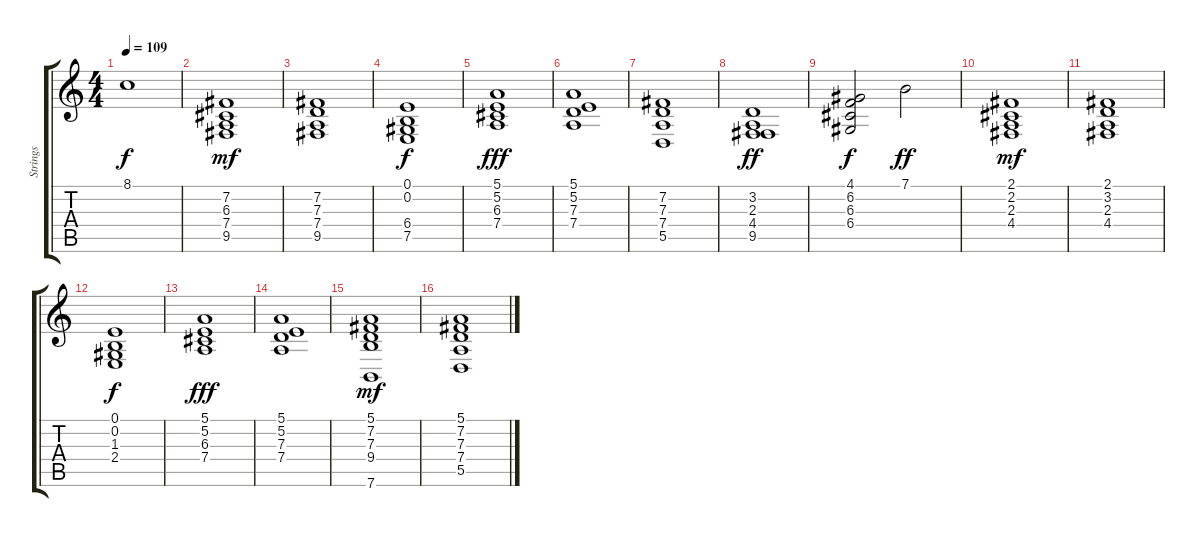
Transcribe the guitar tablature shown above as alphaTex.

\track ("Strings" "Strings") {instrument stringensemble1}
\staff {score tabs}
\tuning (E4 B3 G3 D3 A2 E2) {hide}
\ts (4 4)
\tempo 109
\clef g2
\ks c
8.1.1{dy f volume 0} |
(7.2 6.3 7.4 9.5).1{dy mf} |
(7.2 7.3 7.4 9.5).1{volume 6} |
(0.1 0.2 6.4 7.5).1{dy f} |
(5.1 5.2 6.3 7.4).1{dy fff} |
(5.1 5.2 7.3 7.4).1 |
(7.2 7.3 7.4 5.5).1 |
(3.2 2.3 4.4 9.5).1{dy ff} |
(4.1 6.2 6.3 6.4).2{dy f} 7.1.2{dy ff} |
(2.1 2.2 2.3 4.4).1{dy mf} |
(2.1 3.2 2.3 4.4).1{volume 6} |
(0.1 0.2 1.3 2.4).1{dy f} |
(5.1 5.2 6.3 7.4).1{dy fff} |
(5.1 5.2 7.3 7.4).1 |
(5.1 7.2 7.3 9.4 7.6).1{dy mf} |
(5.1 7.2 7.3 7.4 5.5).1
